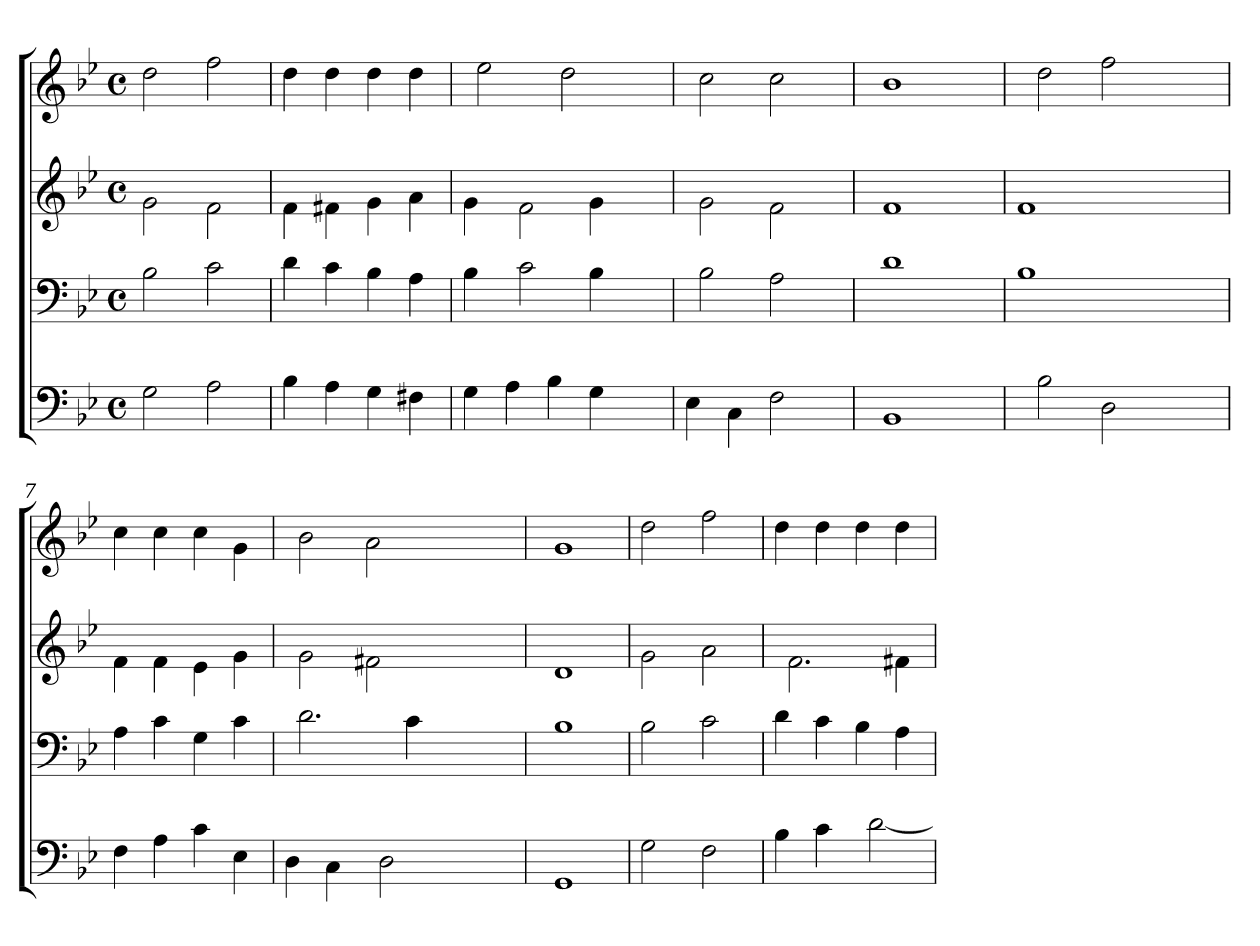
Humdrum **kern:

**kern	**text	**kern	**text	**kern	**text	**kern	**text
*part4	*part4	*part3	*part3	*part2	*part2	*part1	*part1
*staff4	*staff4	*staff3	*staff3	*staff2	*staff2	*staff1	*staff1
*clefF4	*	*clefF4	*	*clefG2	*	*clefG2	*
*k[b-e-]	*	*k[b-e-]	*	*k[b-e-]	*	*k[b-e-]	*
*g:	*	*g:	*	*g:	*	*g:	*
*M4/4	*	*M4/4	*	*M4/4	*	*M4/4	*
*met(c)	*	*met(c)	*	*met(c)	*	*met(c)	*
=1	=1	=1	=1	=1	=1	=1	=1
*^	*	*	*	*	*	*	*
*	*	*	*^	*	*	*	*	*
*	*	*	*	*	*	*^	*	*	*
*	*	*	*	*	*	*	*	*	*^	*
2Gyy	2G\	.	2B-yy	2B-\	.	2gyy	2g\	.	2ddyy	2dd\	.
2Ayy	2A\	.	2cyy	2c\	.	2fyy	2f\	.	2ffyy	2ff\	.
=2	=2	=2	=2	=2	=2	=2	=2	=2	=2	=2	=2
4B-yy	4B-\	.	4dyy	4d\	.	4fyy	4f\	.	4ddyy	4dd\	.
4Ayy	4A\	.	4cyy	4c\	.	4f#yy	4f#X\	.	4ddyy	4dd\	.
4Gyy	4G\	.	4B-yy	4B-\	.	4gyy	4g\	.	4ddyy	4dd\	.
4F#yy	4F#X\	.	4Ayy	4A\	.	4ayy	4a\	.	4ddyy	4dd\	.
=3	=3	=3	=3	=3	=3	=3	=3	=3	=3	=3	=3
4Gyy	4G\	.	4B-yy	4B-\	.	4gyy	4g\	.	4ee-yy	2ee-\	.
4Ayy	4A\	.	4cyy	2c\	.	4fyy	2f\	.	4ee-yy	.	7
4B-yy	4B-\	.	4cyy	.	2	4fyy	.	.	4ddyy	2dd\	.
4Gyy	4G\	.	4B-yy	4B-\	.	4ryy	4g\	.	4ddyy	.	5
4ryy	4ryy	.	4ryy	4ryy	.	4gyy	4ryy	<6	4ryy	4ryy	.
=4	=4	=4	=4	=4	=4	=4	=4	=4	=4	=4	=4
4E-yy	4E-\	.	4B-yy	2B-\	.	4gyy	2g\	.	4ccyy	2cc\	.
4Cyy	4C\	.	4B-yy	.	7	4gyy	.	.	4ccyy	.	.
2Fyy	2F\	.	2Ayy	2A\	.	4ryy	2f\	.	4ryy	2cc\	.
.	.	.	.	.	.	[4fyy	.	=6	[4ccyy	.	5
=5	=5	=5	=5	=5	=5	=5	=5	=5	=5	=5	=5
1BB-yy	1BB-\	.	1dyy	1d\	.	1fyy	1f\	.	1b-yy	1b-\	.
4ryy	4ryy	.	4ryy	4ryy	.	4fyy]	4ryy	.	4ccyy]	4ryy	.
=6	=6	=6	=6	=6	=6	=6	=6	=6	=6	=6	=6
2B-yy	2B-\	.	2B-yy	1B-\	.	2fyy	1f\	.	2ddyy	2dd\	.
2Dyy	2D\	.	2B-yy	.	6	2fyy	.	.	2ffyy	2ff\	.
2ryy	2ryy	.	2ryy	2ryy	.	2ryy	2ryy	.	2ryy	2ryy	.
=7	=7	=7	=7	=7	=7	=7	=7	=7	=7	=7	=7
4Fyy	4F\	.	4Ayy	4A\	.	4fyy	4f\	.	4ccyy	4cc\	.
4Ayy	4A\	.	4cyy	4c\	.	4fyy	4f\	.	4ccyy	4cc\	.
4cyy	4c\	.	4Gyy	4G\	.	4e-yy	4e-\	.	4ccyy	4cc\	.
4E-yy	4E-\	.	4cyy	4c\	.	4gyy	4g\	.	4gyy	4g\	.
=8	=8	=8	=8	=8	=8	=8	=8	=8	=8	=8	=8
4Dyy	4D\	.	4dyy	2.d\	.	4gyy	2g\	.	4b-yy	2b-\	.
4Cyy	4C\	.	4dyy	.	9	4gyy	.	.	4b-yy	.	.
4Dyy	2D\	.	4dyy	.	8	4ryy	2f#X\	.	4ryy	2a\	.
4Dyy	.	.	4cyy	4c\	.	4f#yy	.	3	4ayy	.	=3
4ryy	4ryy	.	2ryy	2ryy	.	4f#yy	4ryy	4	4ayy	2ryy	.
4ryy	4ryy	.	.	.	.	4ryy	4ryy	.	4ryy	.	.
=9	=9	=9	=9	=9	=9	=9	=9	=9	=9	=9	=9
1GGyy	1GG\	.	1B-yy	1B-\	.	1dyy	1d\	.	1gyy	1g\	.
=10	=10	=10	=10	=10	=10	=10	=10	=10	=10	=10	=10
2Gyy	2G\	.	2B-yy	2B-\	.	2gyy	2g\	.	2ddyy	2dd\	.
2Fyy	2F\	.	2cyy	2c\	.	2ayy	2a\	.	2ffyy	2ff\	.
=11	=11	=11	=11	=11	=11	=11	=11	=11	=11	=11	=11
4B-yy	4B-\	.	4dyy	4d\	.	4fyy	2.f\	.	4ddyy	4dd\	.
4cyy	4c\	.	4cyy	4c\	.	4fyy	.	4	4ddyy	4dd\	.
[4dyy	[2d\	.	4B-yy	4B-\	.	4fyy	.	5	4ddyy	4dd\	.
4dyy	.	.	4Ayy	4A\	.	4f#yy	4f#X\	.	4ddyy	4dd\	.
*v	*v	*	*	*	*	*v	*v	*	*v	*v	*
*	*	*v	*v	*	*	*	*	*
=	=	=	=	=	=	=	=
*-	*-	*-	*-	*-	*-	*-	*-
